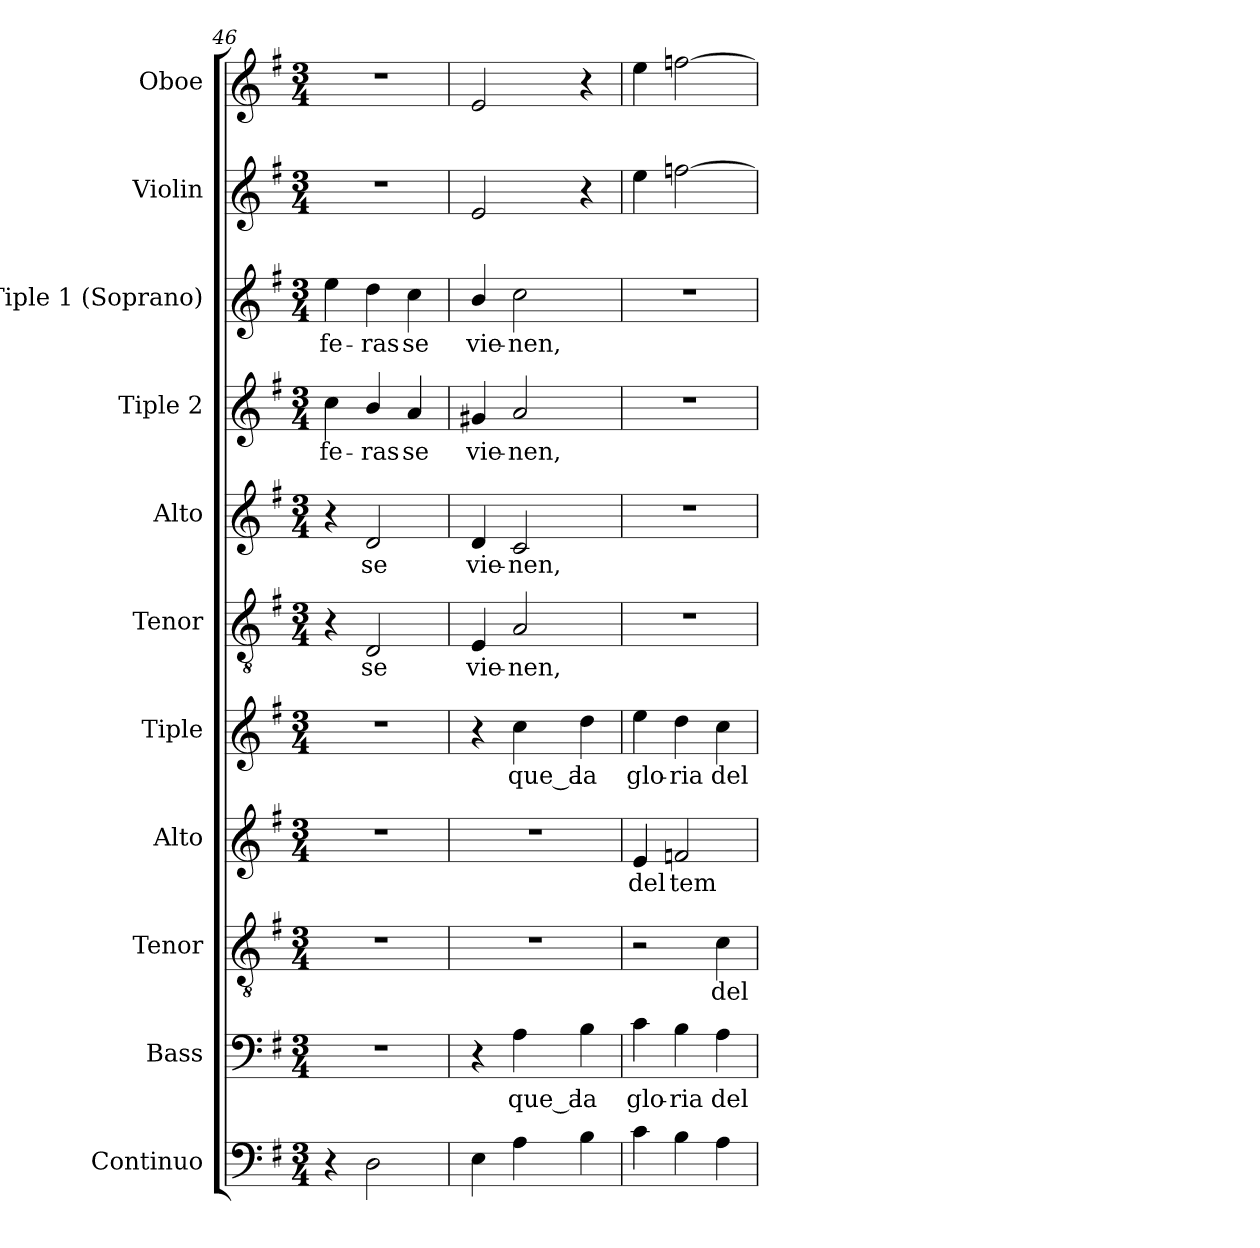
**kern	**kern	**text	**kern	**text	**kern	**text	**kern	**text	**kern	**text	**kern	**text	**kern	**text	**kern	**text	**kern	**kern
*part11	*part10	*part10	*part9	*part9	*part8	*part8	*part7	*part7	*part6	*part6	*part5	*part5	*part4	*part4	*part3	*part3	*part2	*part1
*staff11	*staff10	*staff10	*staff9	*staff9	*staff8	*staff8	*staff7	*staff7	*staff6	*staff6	*staff5	*staff5	*staff4	*staff4	*staff3	*staff3	*staff2	*staff1
*I"Continuo	*I"Bass	*	*I"Tenor	*	*I"Alto	*	*I"Tiple	*	*I"Tenor	*	*I"Alto	*	*I"Tiple 2	*	*I"Tiple 1 (Soprano)	*	*I"Violin	*I"Oboe
*I'Cont.	*I'B.	*	*I'T.	*	*I'A.	*	*	*	*I'T.	*	*I'A.	*	*	*	*I'S1.	*	*I'Vln.	*I'Ob.
*clefF4	*clefF4	*	*clefGv2	*	*clefG2	*	*clefG2	*	*clefGv2	*	*clefG2	*	*clefG2	*	*clefG2	*	*clefG2	*clefG2
*	*	*	*ITrd7c12	*	*	*	*	*	*ITrd7c12	*	*	*	*	*	*	*	*	*
*k[f#]	*k[f#]	*	*k[f#]	*	*k[f#]	*	*k[f#]	*	*k[f#]	*	*k[f#]	*	*k[f#]	*	*k[f#]	*	*k[f#]	*k[f#]
*G:	*G:	*	*G:	*	*G:	*	*G:	*	*G:	*	*G:	*	*G:	*	*G:	*	*G:	*G:
*M3/4	*M3/4	*	*M3/4	*	*M3/4	*	*M3/4	*	*M3/4	*	*M3/4	*	*M3/4	*	*M3/4	*	*M3/4	*M3/4
=46	=46	=46	=46	=46	=46	=46	=46	=46	=46	=46	=46	=46	=46	=46	=46	=46	=46	=46
!	!LO:N:vis=1	!	!LO:N:vis=1	!	!LO:N:vis=1	!	!LO:N:vis=1	!	!	!	!	!	!	!	!	!	!	!
!	!	!	!	!	!	!	!	!	!	!	!	!	!	!LO:LY:b:color=#000000	!	!	!	!
!	!	!	!	!	!	!	!	!	!	!	!	!	!	!	!	!LO:LY:b:color=#000000	!LO:N:vis=1	!LO:N:vis=1
4r	2.r	.	2.r	.	2.r	.	2.r	.	4r	.	4r	.	4cci\	-fe-	4eei\	-fe-	2.r	2.r
!	!	!	!	!	!	!	!	!	!	!LO:LY:b:color=#000000	!	!	!	!	!	!	!	!
!	!	!	!	!	!	!	!	!	!	!	!	!LO:LY:b:color=#000000	!	!	!	!	!	!
!	!	!	!	!	!	!	!	!	!	!	!	!	!	!LO:LY:b:color=#000000	!	!	!	!
!	!	!	!	!	!	!	!	!	!	!	!	!	!	!	!	!LO:LY:b:color=#000000	!	!
2Di\	.	.	.	.	.	.	.	.	2DDi/	se	2di/	se	4bi/	-ras	4ddi\	-ras	.	.
!	!	!	!	!	!	!	!	!	!	!	!	!	!	!LO:LY:b:color=#000000	!	!	!	!
!	!	!	!	!	!	!	!	!	!	!	!	!	!	!	!	!LO:LY:b:color=#000000	!	!
.	.	.	.	.	.	.	.	.	.	.	.	.	4ai/	se	4cci\	se	.	.
=47	=47	=47	=47	=47	=47	=47	=47	=47	=47	=47	=47	=47	=47	=47	=47	=47	=47	=47
!	!	!	!LO:N:vis=1	!	!LO:N:vis=1	!	!	!	!	!	!	!	!	!	!	!	!	!
!	!	!	!	!	!	!	!	!	!	!LO:LY:b:color=#000000	!	!	!	!	!	!	!	!
!	!	!	!	!	!	!	!	!	!	!	!	!LO:LY:b:color=#000000	!	!	!	!	!	!
!	!	!	!	!	!	!	!	!	!	!	!	!	!	!LO:LY:b:color=#000000	!	!	!	!
!	!	!	!	!	!	!	!	!	!	!	!	!	!	!	!	!LO:LY:b:color=#000000	!	!
4Ei\	4r	.	2.r	.	2.r	.	4r	.	4EEi/	vie-	4di/	vie-	4g#Xi/	vie-	4bi/	vie-	2ei/	2ei/
!	!	!LO:LY:b:color=#000000	!	!	!	!	!	!	!	!	!	!	!	!	!	!	!	!
!	!	!	!	!	!	!	!	!LO:LY:b:color=#000000	!	!	!	!	!	!	!	!	!	!
!	!	!	!	!	!	!	!	!	!	!LO:LY:b:color=#000000	!	!	!	!	!	!	!	!
!	!	!	!	!	!	!	!	!	!	!	!	!LO:LY:b:color=#000000	!	!	!	!	!	!
!	!	!	!	!	!	!	!	!	!	!	!	!	!	!LO:LY:b:color=#000000	!	!	!	!
!	!	!	!	!	!	!	!	!	!	!	!	!	!	!	!	!LO:LY:b:color=#000000	!	!
4Ai\	4Ai\	que_a	.	.	.	.	4cci\	que_a	2AAi/	-nen,	2ci/	-nen,	2ai/	-nen,	2cci\	-nen,	.	.
!	!	!LO:LY:b:color=#000000	!	!	!	!	!	!	!	!	!	!	!	!	!	!	!	!
!	!	!	!	!	!	!	!	!LO:LY:b:color=#000000	!	!	!	!	!	!	!	!	!	!
4Bi\	4Bi\	la	.	.	.	.	4ddi\	la	.	.	.	.	.	.	.	.	4r	4r
=48	=48	=48	=48	=48	=48	=48	=48	=48	=48	=48	=48	=48	=48	=48	=48	=48	=48	=48
!	!	!LO:LY:b:color=#000000	!	!	!	!	!	!	!	!	!	!	!	!	!	!	!	!
!	!	!	!	!	!	!LO:LY:b:color=#000000	!	!	!	!	!	!	!	!	!	!	!	!
!	!	!	!	!	!	!	!	!LO:LY:b:color=#000000	!LO:N:vis=1	!	!LO:N:vis=1	!	!LO:N:vis=1	!	!LO:N:vis=1	!	!	!
4ci\	4ci\	glo-	2r	.	4ei/	del	4eei\	glo-	2.r	.	2.r	.	2.r	.	2.r	.	4eei\	4eei\
!	!	!LO:LY:b:color=#000000	!	!	!	!	!	!	!	!	!	!	!	!	!	!	!	!
!	!	!	!	!	!	!LO:LY:b:color=#000000	!	!	!	!	!	!	!	!	!	!	!	!
!	!	!	!	!	!	!	!	!LO:LY:b:color=#000000	!	!	!	!	!	!	!	!	!	!
4Bi\	4Bi\	-ria	.	.	2fni/	tem-	4ddi\	-ria	.	.	.	.	.	.	.	.	[2ffni\	[2ffni\
!	!	!LO:LY:b:color=#000000	!	!	!	!	!	!	!	!	!	!	!	!	!	!	!	!
!	!	!	!	!LO:LY:b:color=#000000	!	!	!	!	!	!	!	!	!	!	!	!	!	!
!	!	!	!	!	!	!	!	!LO:LY:b:color=#000000	!	!	!	!	!	!	!	!	!	!
4Ai\	4Ai\	del	4Ci\	del	.	.	4cci\	del	.	.	.	.	.	.	.	.	.	.
=	=	=	=	=	=	=	=	=	=	=	=	=	=	=	=	=	=	=
*-	*-	*-	*-	*-	*-	*-	*-	*-	*-	*-	*-	*-	*-	*-	*-	*-	*-	*-
